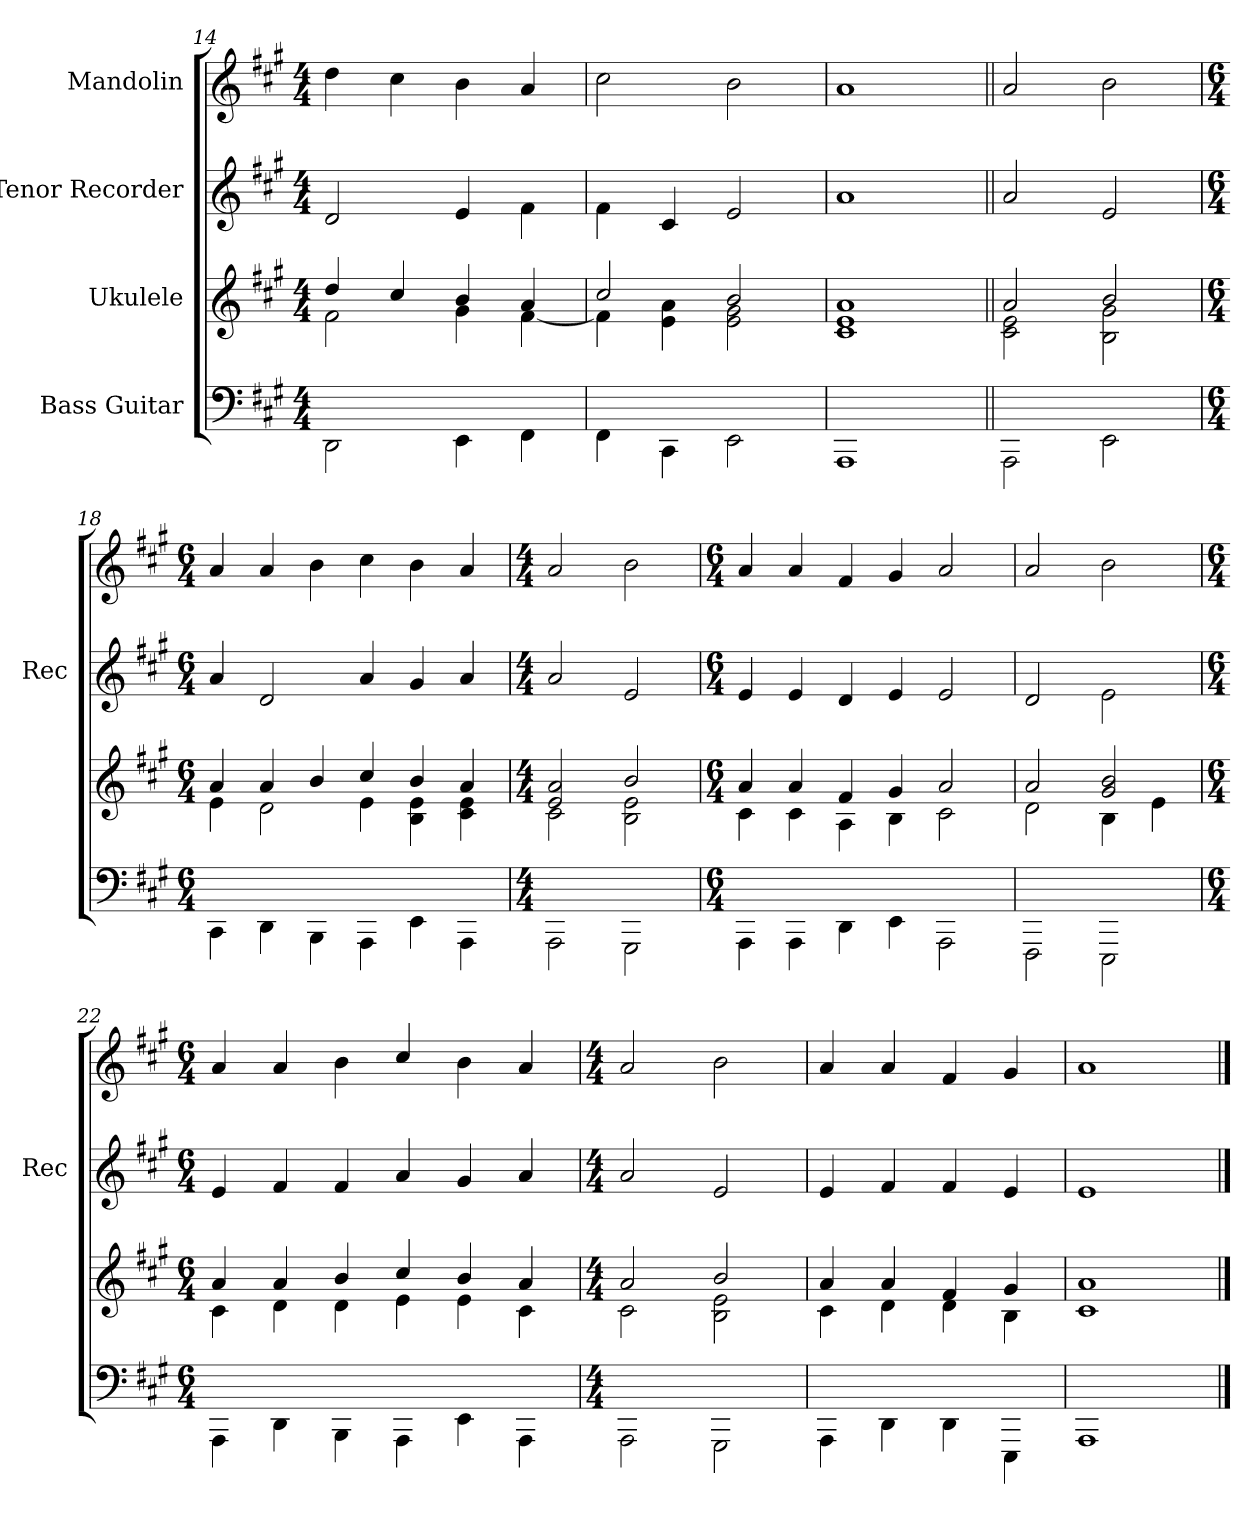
**kern	**kern	**kern	**kern
*part4	*part3	*part2	*part1
*staff4	*staff3	*staff2	*staff1
*I"Bass Guitar	*I"Ukulele	*I"Tenor Recorder	*I"Mandolin
*	*	*I'Rec	*
*	*	*clefG2	*clefG2
*k[f#c#g#]	*k[f#c#g#]	*k[f#c#g#]	*k[f#c#g#]
*A:	*A:	*A:	*A:
*M4/4	*M4/4	*M4/4	*M4/4
=14	=14	=14	=14
*	*^	*	*
2DD\	4dd/	2f#\	2d/	4dd\
.	4cc#/	.	.	4cc#\
4EE\	4b/	4g#\	4e/	4b\
4FF#\	4a/	[4f#\	4f#\	4a/
=15	=15	=15	=15	=15
4FF#\	2cc#/	4f#\]	4f#\	2cc#\
4CC#\	.	4e\ 4a\	4c#/	.
2EE\	2b/	2e\ 2g#\	2e/	2b\
*	*v	*v	*	*
=16	=16	=16	=16
1AAA	1c# 1e 1a	1a	1a
!!LO:PB:g=z
=17||	=17||	=17||	=17||
*	*^	*	*
2AAA\	2a/	2c#\ 2e\	2a/	2a/
2EE\	2b/	2B\ 2g#\	2e/	2b\
=18	=18	=18	=18	=18
*M6/4	*M6/4	*	*M6/4	*M6/4
4CC#\	4a/	4e\	4a/	4a/
4DD\	4a/	2d\	2d/	4a/
4BBB\	4b/	.	.	4b\
4AAA\	4cc#/	4e\	4a/	4cc#\
4EE\	4b/	4B\ 4e\	4g#/	4b\
4AAA\	4a/	4c#\ 4e\	4a/	4a/
=19	=19	=19	=19	=19
*M4/4	*M4/4	*	*M4/4	*M4/4
2AAA\	2e/ 2a/	2c#\	2a/	2a/
2GGG#\	2b/	2B\ 2e\	2e/	2b\
=20	=20	=20	=20	=20
*M6/4	*M6/4	*	*M6/4	*M6/4
4AAA\	4a/	4c#\	4e/	4a/
4AAA\	4a/	4c#\	4e/	4a/
4DD\	4f#/	4A\	4d/	4f#/
4EE\	4g#/	4B\	4e/	4g#/
2AAA\	2a/	2c#\	2e/	2a/
!!LO:LB:g=z
=21	=21	=21	=21	=21
2FFF#\	2a/	2d\	2d/	2a/
2EEE\	2g#/ 2b/	4B\	2e\	2b\
.	.	4e\	.	.
=22	=22	=22	=22	=22
*M6/4	*M6/4	*	*M6/4	*M6/4
4AAA\	4a/	4c#\	4e/	4a/
4DD\	4a/	4d\	4f#/	4a/
4BBB\	4b/	4d\	4f#/	4b\
4AAA\	4cc#/	4e\	4a/	4cc#/
4EE\	4b/	4e\	4g#/	4b\
4AAA\	4a/	4c#\	4a/	4a/
=23	=23	=23	=23	=23
*M4/4	*M4/4	*	*M4/4	*M4/4
2AAA\	2a/	2c#\	2a/	2a/
2GGG#\	2b/	2B\ 2e\	2e/	2b\
=24	=24	=24	=24	=24
4AAA\	4a/	4c#\	4e/	4a/
4DD\	4a/	4d\	4f#/	4a/
4DD\	4f#/	4d\	4f#/	4f#/
4EEE\	4g#/	4B\	4e/	4g#/
*	*v	*v	*	*
=25	=25	=25	=25
1AAA	1c# 1a	1e	1a
==	==	==	==
*-	*-	*-	*-
